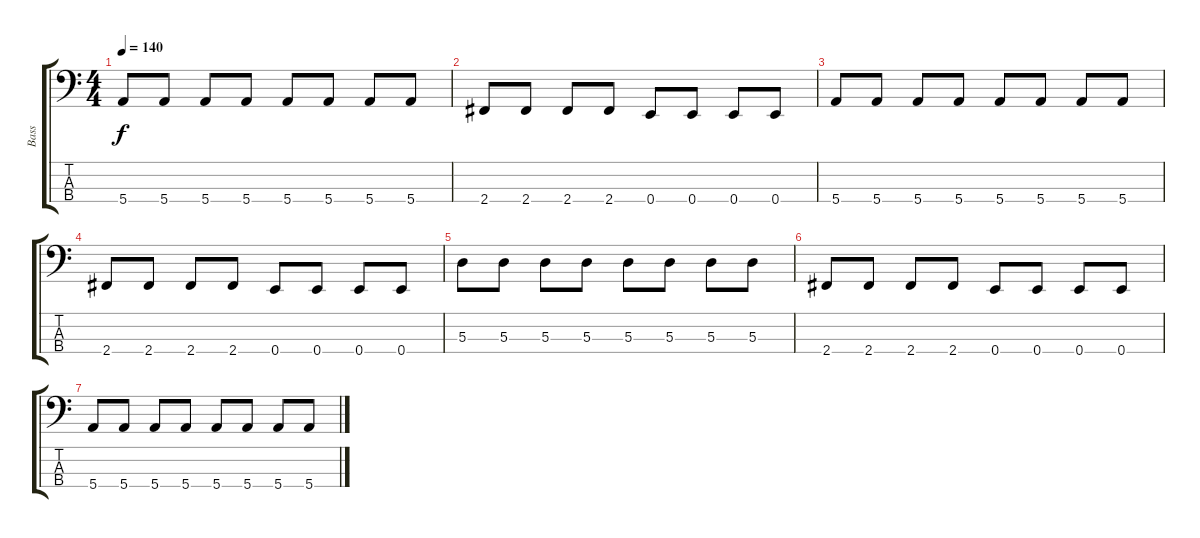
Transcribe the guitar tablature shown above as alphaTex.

\track ("Bass" "Bass") {instrument electricbasspick}
\staff {score tabs}
\tuning (G2 D2 A1 E1) {hide}
\ts (4 4)
\tempo 140
\clef f4
\ks c
5.4.8{dy f} 5.4.8 5.4.8 5.4.8 5.4.8 5.4.8 5.4.8 5.4.8 |
2.4.8 2.4.8 2.4.8 2.4.8 0.4.8 0.4.8 0.4.8 0.4.8 |
5.4.8 5.4.8 5.4.8 5.4.8 5.4.8 5.4.8 5.4.8 5.4.8 |
2.4.8 2.4.8 2.4.8 2.4.8 0.4.8 0.4.8 0.4.8 0.4.8 |
5.3.8 5.3.8 5.3.8 5.3.8 5.3.8 5.3.8 5.3.8 5.3.8 |
2.4.8 2.4.8 2.4.8 2.4.8 0.4.8 0.4.8 0.4.8 0.4.8 |
5.4.8 5.4.8 5.4.8 5.4.8 5.4.8 5.4.8 5.4.8 5.4.8
